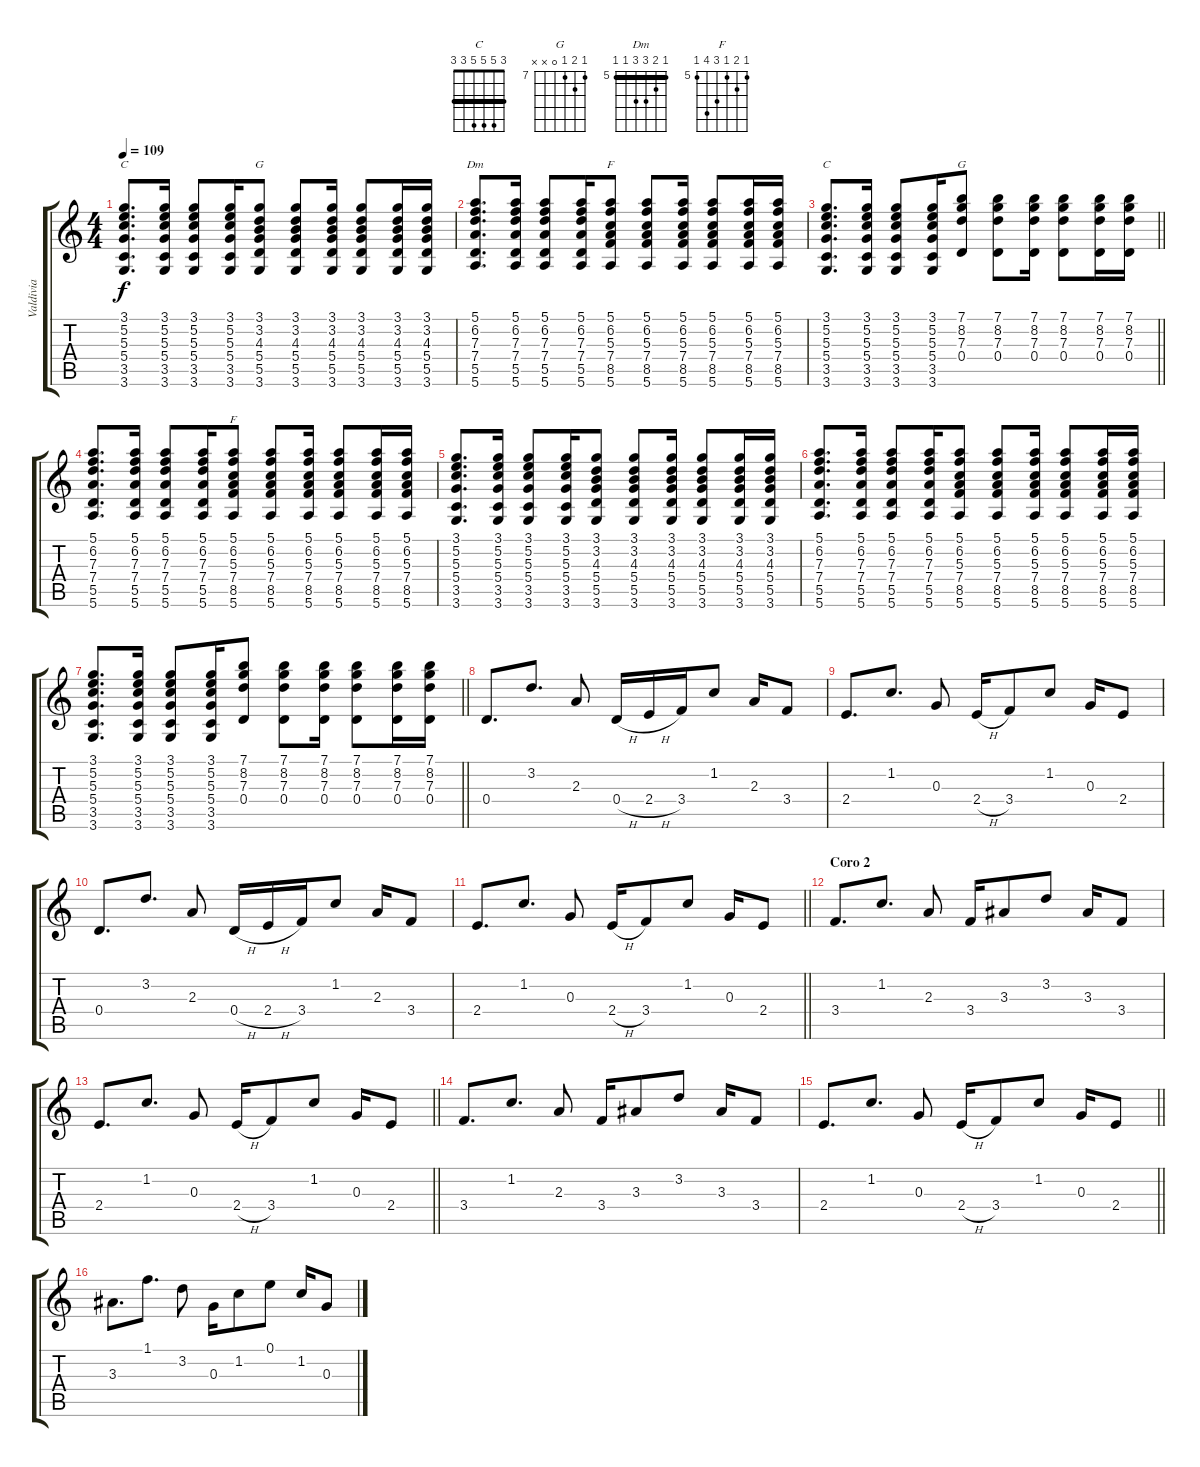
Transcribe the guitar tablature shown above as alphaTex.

\track ("Valdivia" "Valdivia") {instrument acousticguitarsteel}
\staff {score tabs}
\tuning (E4 B3 G3 D3 A2 E2) {hide}
\chord ("C" 3 5 5 5 3 3)
\chord ("G" 3 3 4 5 5 3)
\chord ("Dm" 5 6 7 7 5 5) {firstfret 5 barre 5}
\chord ("F" 5 6 5 7 8 5) {firstfret 5 barre 5}
\chord ("C" 3 5 5 5 3 3) {barre 3}
\chord ("G" 7 8 7 0 x x) {firstfret 7}
\chord ("F" 5 6 5 7 8 5) {firstfret 5}
\ts (4 4)
\tempo 109
\clef g2
\ks c
(3.1 5.2 5.3 5.4 3.5 3.6).8{d ch "C" dy f} (3.1 5.2 5.3 5.4 3.5 3.6).16 (3.1 5.2 5.3 5.4 3.5 3.6).8 (3.1 5.2 5.3 5.4 3.5 3.6).16 (3.1 3.2 4.3 5.4 5.5 3.6).8{ch "G"} (3.1 3.2 4.3 5.4 5.5 3.6).8 (3.1 3.2 4.3 5.4 5.5 3.6).16 (3.1 3.2 4.3 5.4 5.5 3.6).8 (3.1 3.2 4.3 5.4 5.5 3.6).16 (3.1 3.2 4.3 5.4 5.5 3.6).16 |
(5.1 6.2 7.3 7.4 5.5 5.6).8{d ch "Dm"} (5.1 6.2 7.3 7.4 5.5 5.6).16 (5.1 6.2 7.3 7.4 5.5 5.6).8 (5.1 6.2 7.3 7.4 5.5 5.6).16 (5.1 6.2 5.3 7.4 8.5 5.6).8{ch "F"} (5.1 6.2 5.3 7.4 8.5 5.6).8 (5.1 6.2 5.3 7.4 8.5 5.6).16 (5.1 6.2 5.3 7.4 8.5 5.6).8 (5.1 6.2 5.3 7.4 8.5 5.6).16 (5.1 6.2 5.3 7.4 8.5 5.6).16 |
\barLineRight lightlight
(3.1 5.2 5.3 5.4 3.5 3.6).8{d ch "C"} (3.1 5.2 5.3 5.4 3.5 3.6).16 (3.1 5.2 5.3 5.4 3.5 3.6).8 (3.1 5.2 5.3 5.4 3.5 3.6).16 (7.1 8.2 7.3 0.4).8{ch "G"} (7.1 8.2 7.3 0.4).8 (7.1 8.2 7.3 0.4).16 (7.1 8.2 7.3 0.4).8 (7.1 8.2 7.3 0.4).16 (7.1 8.2 7.3 0.4).16 |
(5.1 6.2 7.3 7.4 5.5 5.6).8{d} (5.1 6.2 7.3 7.4 5.5 5.6).16 (5.1 6.2 7.3 7.4 5.5 5.6).8 (5.1 6.2 7.3 7.4 5.5 5.6).16 (5.1 6.2 5.3 7.4 8.5 5.6).8{ch "F"} (5.1 6.2 5.3 7.4 8.5 5.6).8 (5.1 6.2 5.3 7.4 8.5 5.6).16 (5.1 6.2 5.3 7.4 8.5 5.6).8 (5.1 6.2 5.3 7.4 8.5 5.6).16 (5.1 6.2 5.3 7.4 8.5 5.6).16 |
(3.1 5.2 5.3 5.4 3.5 3.6).8{d} (3.1 5.2 5.3 5.4 3.5 3.6).16 (3.1 5.2 5.3 5.4 3.5 3.6).8 (3.1 5.2 5.3 5.4 3.5 3.6).16 (3.1 3.2 4.3 5.4 5.5 3.6).8 (3.1 3.2 4.3 5.4 5.5 3.6).8 (3.1 3.2 4.3 5.4 5.5 3.6).16 (3.1 3.2 4.3 5.4 5.5 3.6).8 (3.1 3.2 4.3 5.4 5.5 3.6).16 (3.1 3.2 4.3 5.4 5.5 3.6).16 |
(5.1 6.2 7.3 7.4 5.5 5.6).8{d} (5.1 6.2 7.3 7.4 5.5 5.6).16 (5.1 6.2 7.3 7.4 5.5 5.6).8 (5.1 6.2 7.3 7.4 5.5 5.6).16 (5.1 6.2 5.3 7.4 8.5 5.6).8 (5.1 6.2 5.3 7.4 8.5 5.6).8 (5.1 6.2 5.3 7.4 8.5 5.6).16 (5.1 6.2 5.3 7.4 8.5 5.6).8 (5.1 6.2 5.3 7.4 8.5 5.6).16 (5.1 6.2 5.3 7.4 8.5 5.6).16 |
\barLineRight lightlight
(3.1 5.2 5.3 5.4 3.5 3.6).8{d} (3.1 5.2 5.3 5.4 3.5 3.6).16 (3.1 5.2 5.3 5.4 3.5 3.6).8 (3.1 5.2 5.3 5.4 3.5 3.6).16 (7.1 8.2 7.3 0.4).8 (7.1 8.2 7.3 0.4).8 (7.1 8.2 7.3 0.4).16 (7.1 8.2 7.3 0.4).8 (7.1 8.2 7.3 0.4).16 (7.1 8.2 7.3 0.4).16 |
0.4.8{d volume 13} 3.2.8{d} 2.3.8 0.4{h}.16 2.4{h}.16 3.4.16 1.2.8 2.3.16 3.4.8 |
2.4.8{d} 1.2.8{d} 0.3.8 2.4{h}.16 3.4.8 1.2.8 0.3.16 2.4.8 |
0.4.8{d} 3.2.8{d} 2.3.8 0.4{h}.16 2.4{h}.16 3.4.16 1.2.8 2.3.16 3.4.8 |
\barLineRight lightlight
2.4.8{d} 1.2.8{d} 0.3.8 2.4{h}.16 3.4.8 1.2.8 0.3.16 2.4.8 |
\section ("" "Coro 2")
3.4.8{d} 1.2.8{d} 2.3.8 3.4.16 3.3.8 3.2.8 3.3.16 3.4.8 |
\barLineRight lightlight
2.4.8{d} 1.2.8{d} 0.3.8 2.4{h}.16 3.4.8 1.2.8 0.3.16 2.4.8 |
3.4.8{d} 1.2.8{d} 2.3.8 3.4.16 3.3.8 3.2.8 3.3.16 3.4.8 |
\barLineRight lightlight
2.4.8{d} 1.2.8{d} 0.3.8 2.4{h}.16 3.4.8 1.2.8 0.3.16 2.4.8 |
3.3.8{d} 1.1.8{d} 3.2.8 0.3.16 1.2.8 0.1.8 1.2.16 0.3.8
